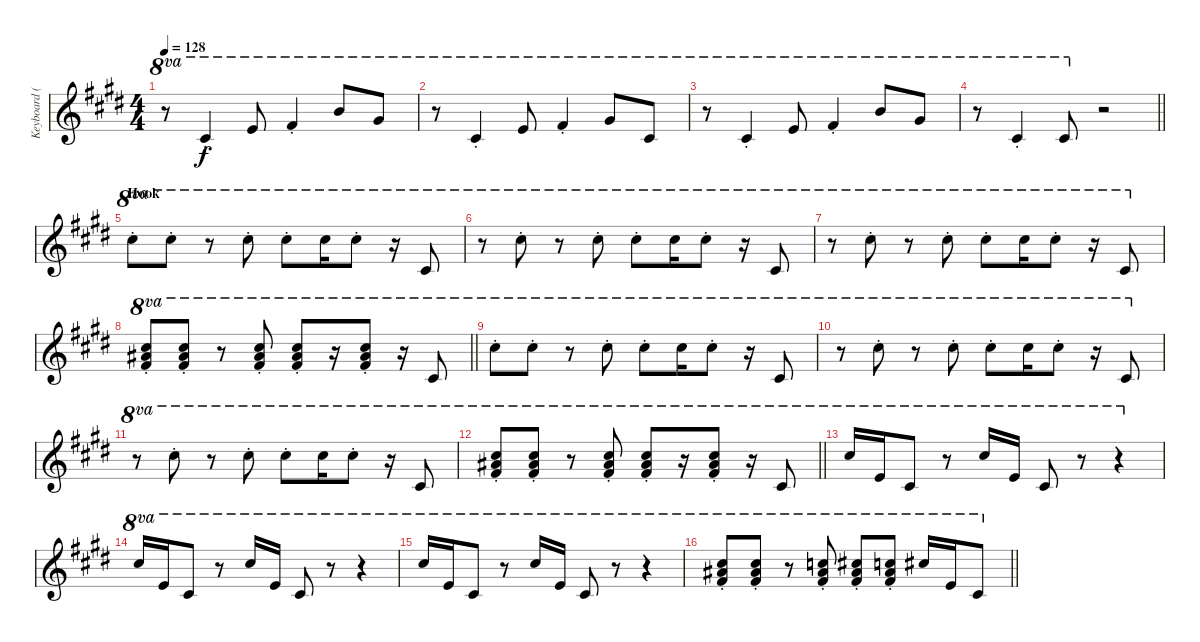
\track ("Keyboard (Synth)" "Keyboard (") {instrument lead8bassandlead}
\staff {score}
\tuning (E4 B3 G3 D3 A2 E2) {hide}
\ts (4 4)
\tempo 128
\clef g2
\ks c#minor
r.8{ot 8va dy f} 9.1{st}.4{ot 8va} 12.1.8{ot 8va} 14.1{st}.4{ot 8va} 19.1.8{ot 8va} 16.1.8{ot 8va} |
r.8{ot 8va} 9.1{st}.4{ot 8va} 12.1.8{ot 8va} 14.1{st}.4{ot 8va} 16.1.8{ot 8va} 14.2.8{ot 8va} |
r.8{ot 8va} 9.1{st}.4{ot 8va} 12.1.8{ot 8va} 14.1{st}.4{ot 8va} 19.1.8{ot 8va} 16.1.8{ot 8va} |
\barLineRight lightlight
r.8{ot 8va} 9.1{st}.4{ot 8va} 9.1.8{ot 8va} r.2 |
\section ("" "Hook")
21.1{st}.8{ot 8va} 21.1{st}.8{ot 8va} r.8{ot 8va} 21.1{st}.8{ot 8va} 21.1{st}.8{ot 8va} 21.1.16{ot 8va} 21.1{st}.8{ot 8va} r.16{ot 8va} 9.1.8{ot 8va} |
r.8{ot 8va} 21.1{st}.8{ot 8va} r.8{ot 8va} 21.1{st}.8{ot 8va} 21.1{st}.8{ot 8va} 21.1.16{ot 8va} 21.1{st}.8{ot 8va} r.16{ot 8va} 9.1.8{ot 8va} |
r.8{ot 8va} 21.1{st}.8{ot 8va} r.8{ot 8va} 21.1{st}.8{ot 8va} 21.1{st}.8{ot 8va} 21.1.16{ot 8va} 21.1{st}.8{ot 8va} r.16{ot 8va} 9.1.8{ot 8va} |
\barLineRight lightlight
(21.1{st} 23.2{st} 23.3{st}).8{ot 8va} (21.1{st} 23.2{st} 23.3{st}).8{ot 8va} r.8{ot 8va} (21.1{st} 23.2{st} 23.3{st}).8{ot 8va} (21.1{st} 23.2{st} 23.3{st}).8{ot 8va} r.16{ot 8va} (21.1{st} 23.2{st} 23.3{st}).8{ot 8va} r.16{ot 8va} 23.4.8{ot 8va} |
21.1{st}.8{ot 8va} 21.1{st}.8{ot 8va} r.8{ot 8va} 21.1{st}.8{ot 8va} 21.1{st}.8{ot 8va} 21.1.16{ot 8va} 21.1{st}.8{ot 8va} r.16{ot 8va} 9.1.8{ot 8va} |
r.8{ot 8va} 21.1{st}.8{ot 8va} r.8{ot 8va} 21.1{st}.8{ot 8va} 21.1{st}.8{ot 8va} 21.1.16{ot 8va} 21.1{st}.8{ot 8va} r.16{ot 8va} 9.1.8{ot 8va} |
r.8{ot 8va} 21.1{st}.8{ot 8va} r.8{ot 8va} 21.1{st}.8{ot 8va} 21.1{st}.8{ot 8va} 21.1.16{ot 8va} 21.1{st}.8{ot 8va} r.16{ot 8va} 9.1.8{ot 8va} |
\barLineRight lightlight
(21.1{st} 23.2{st} 23.3{st}).8{ot 8va} (21.1{st} 23.2{st} 23.3{st}).8{ot 8va} r.8{ot 8va} (21.1{st} 23.2{st} 23.3{st}).8{ot 8va} (21.1{st} 23.2{st} 23.3{st}).8{ot 8va} r.16{ot 8va} (21.1{st} 23.2{st} 23.3{st}).8{ot 8va} r.16{ot 8va} 9.1.8{ot 8va} |
21.1.16{ot 8va} 12.1.16{ot 8va} 9.1.8{ot 8va} r.8{ot 8va} 21.1.16{ot 8va} 12.1.16{ot 8va} 9.1.8{ot 8va} r.8{ot 8va} r.4{ot 8va} |
21.1.16{ot 8va} 12.1.16{ot 8va} 9.1.8{ot 8va} r.8{ot 8va} 21.1.16{ot 8va} 12.1.16{ot 8va} 9.1.8{ot 8va} r.8{ot 8va} r.4{ot 8va} |
21.1.16{ot 8va} 12.1.16{ot 8va} 9.1.8{ot 8va} r.8{ot 8va} 21.1.16{ot 8va} 12.1.16{ot 8va} 9.1.8{ot 8va} r.8{ot 8va} r.4{ot 8va} |
\barLineRight lightlight
(21.1{st} 23.2{st} 23.3{st}).8{ot 8va} (21.1{st} 23.2{st} 23.3{st}).8{ot 8va} r.8{ot 8va} (20.1{st} 23.2{st} 23.3{st}).8{ot 8va} (21.1{st} 23.2{st} 23.3{st}).8{ot 8va} (20.1{st} 23.2{st} 23.3{st}).8{ot 8va} 21.1.16{ot 8va} 12.1.16{ot 8va} 9.1.8{ot 8va}
